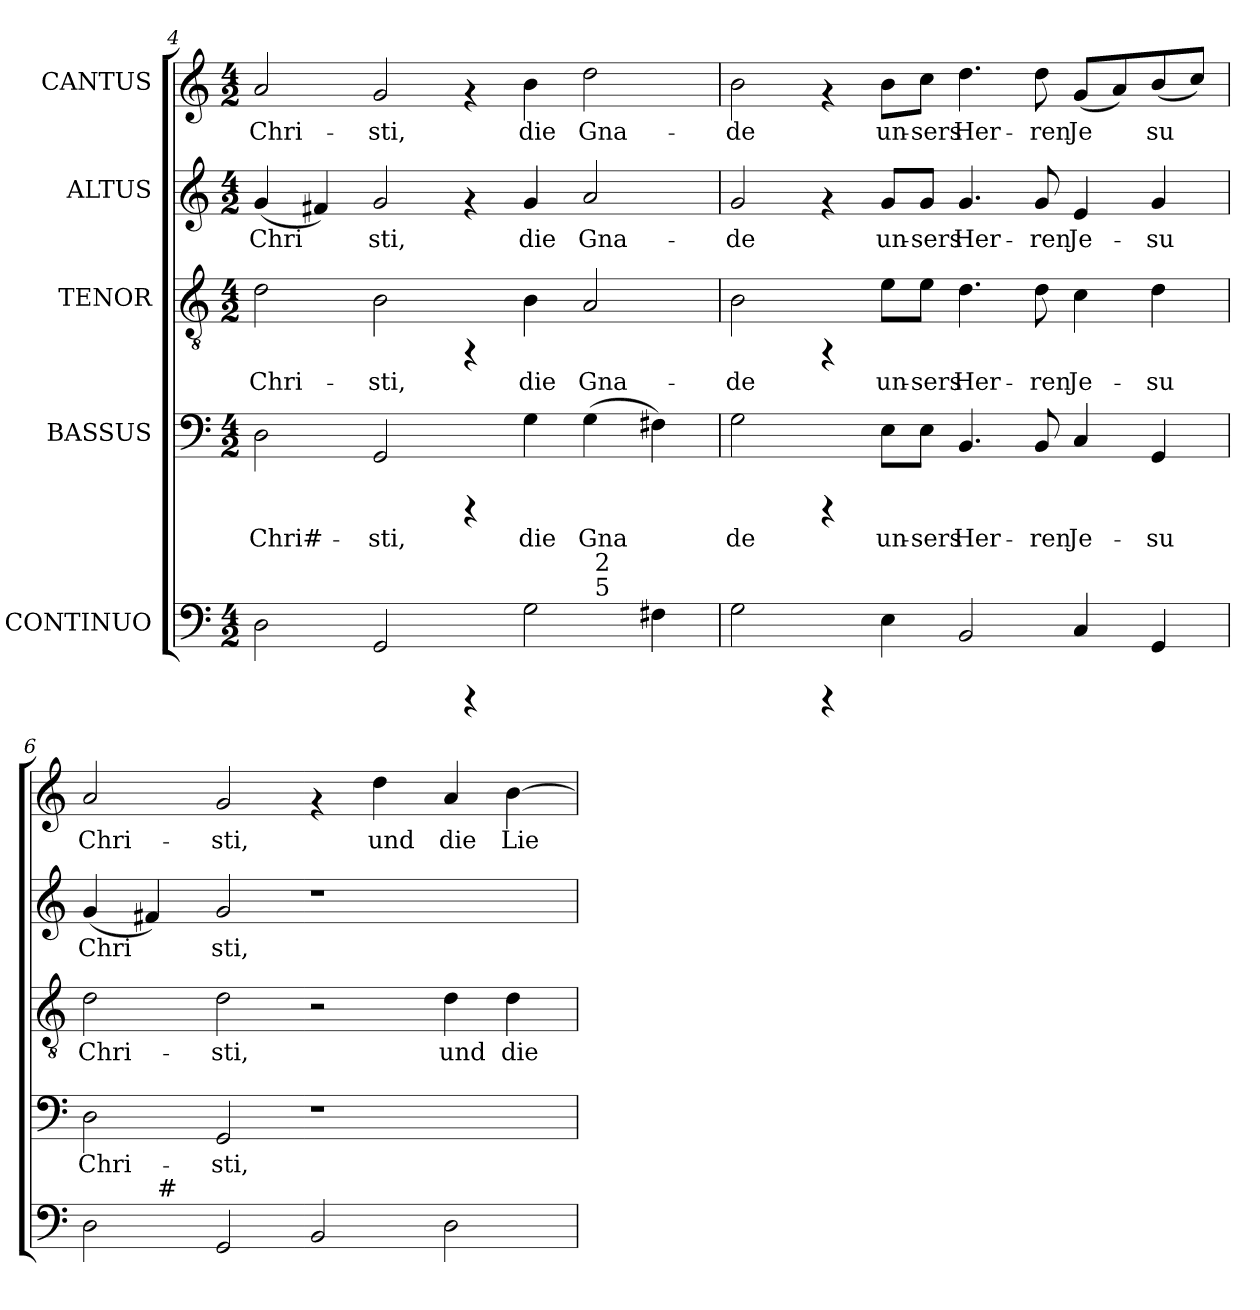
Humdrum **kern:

**kern	**kern	**text	**kern	**text	**kern	**text	**kern	**text
*part5	*part4	*part4	*part3	*part3	*part2	*part2	*part1	*part1
*staff5	*staff4	*staff4	*staff3	*staff3	*staff2	*staff2	*staff1	*staff1
*I"CONTINUO	*I"BASSUS	*	*I"TENOR	*	*I"ALTUS	*	*I"CANTUS	*
*clefF4	*clefF4	*	*clefGv2	*	*clefG2	*	*clefG2	*
*k[]	*k[]	*	*k[]	*	*k[]	*	*k[]	*
*C:	*C:	*	*C:	*	*C:	*	*C:	*
*M4/2	*M4/2	*	*M4/2	*	*M4/2	*	*M4/2	*
=4	=4	=4	=4	=4	=4	=4	=4	=4
!	!	!LO:LY:b:cj	!	!LO:LY:b:cj	!	!LO:LY:b:cj	!	!LO:LY:b:cj
*^	*	*	*	*	*	*	*	*
2D>\	1ryy	2D\	Chri#-	2d\	Chri-	(<4g/	Chri-	2a/	Chri-
!	!	!	!	!	!	!	!LO:LY:b:cj	!	!
.	.	.	.	.	.	4f#X/)	--	.	.
!	!	!	!LO:LY:b:cj	!	!LO:LY:b:cj	!	!LO:LY:b:cj	!	!LO:LY:b:cj
2GG/	.	2GG/	-sti,	2B\	-sti,	2g/	-sti,	2g/	-sti,
4rCCC	2ryy	4rCCC	.	4rFF	.	4rf	.	4rf	.
!	!	!	!LO:LY:b:cj	!	!LO:LY:b:cj	!	!LO:LY:b:cj	!	!LO:LY:b:cj
2G\	.	4G\	die	4B\	die	4g/	die	4b\	die
!	!	!	!LO:LY:b:cj	!	!LO:LY:b:cj	!	!LO:LY:b:cj	!	!LO:LY:b:cj
.	64ryy	(>4G\	Gna-	2A/	Gna-	2a/	Gna-	2dd\	Gna-
!	!LO:TX:a:t=5	!	!	!	!	!	!	!	!
!	!LO:TX:a:t=2	!	!	!	!	!	!	!	!
.	4ryy	.	.	.	.	.	.	.	.
!	!	!	!LO:LY:b:cj	!	!	!	!	!	!
4F#X\	.	4F#X\)	--	.	.	.	.	.	.
.	8...ryy	.	.	.	.	.	.	.	.
!!LO:LB:g=z
=5	=5	=5	=5	=5	=5	=5	=5	=5	=5
!	!	!	!LO:LY:b:cj	!	!LO:LY:b:cj	!	!LO:LY:b:cj	!	!LO:LY:b:cj
*v	*v	*	*	*	*	*	*	*	*
2G\	2G\	-de	2B\	-de	2g/	-de	2b\	-de
4rCCC	4rCCC	.	4rFF	.	4rf	.	4rf	.
!	!	!LO:LY:b:cj	!	!LO:LY:b:cj	!	!LO:LY:b:cj	!	!LO:LY:b:cj
4E\	8E\L	un-	8e\L	un-	8g/L	un-	8b\L	un-
!	!	!LO:LY:b:cj	!	!LO:LY:b:cj	!	!LO:LY:b:cj	!	!LO:LY:b:cj
.	8E\J	-sers	8e\J	-sers	8g/J	-sers	8cc\J	-sers
!	!	!LO:LY:b:cj	!	!LO:LY:b:cj	!	!LO:LY:b:cj	!	!LO:LY:b:cj
2BB/	4.BB/	Her-	4.d\	Her-	4.g/	Her-	4.dd\	Her-
!	!	!LO:LY:b:cj	!	!LO:LY:b:cj	!	!LO:LY:b:cj	!	!LO:LY:b:cj
.	8BB/	-ren	8d\	-ren	8g/	-ren	8dd\	-ren
!	!	!LO:LY:b:cj	!	!LO:LY:b:cj	!	!LO:LY:b:cj	!	!LO:LY:b:cj
4C/	4C/	Je-	4c\	Je-	4e/	Je-	(<8g/L	Je-
!	!	!	!	!	!	!	!	!LO:LY:b:cj
.	.	.	.	.	.	.	8a/)	--
!	!	!LO:LY:b:cj	!	!LO:LY:b:cj	!	!LO:LY:b:cj	!	!LO:LY:b:cj
4GG/	4GG/	-su	4d\	-su	4g/	-su	(<8b/	-su
!	!	!	!	!	!	!	!	!LO:LY:b:cj
.	.	.	.	.	.	.	8cc/J)	.
=6	=6	=6	=6	=6	=6	=6	=6	=6
!	!	!LO:LY:b:cj	!	!LO:LY:b:cj	!	!LO:LY:b:cj	!	!LO:LY:b:cj
*^	*	*	*	*	*	*	*	*
2D>\	4ryy	2D<\	Chri-	2d\	Chri-	(<4g/	Chri-	2a/	Chri-
!	!	!	!	!	!	!	!LO:LY:b:cj	!	!
.	64ryy	.	.	.	.	4f#X/)	--	.	.
!	!LO:TX:a:t=#	!	!	!	!	!	!	!	!
.	1ryy	.	.	.	.	.	.	.	.
!	!	!	!LO:LY:b:cj	!	!LO:LY:b:cj	!	!LO:LY:b:cj	!	!LO:LY:b:cj
2GG/	.	2GG/	-sti,	2d\	-sti,	2g/	-sti,	2g/	-sti,
2BB/	.	1r	.	2r	.	1r	.	4rf	.
!	!	!	!	!	!	!	!	!	!LO:LY:b:cj
.	.	.	.	.	.	.	.	4dd\	und
.	2ryy	.	.	.	.	.	.	.	.
!	!	!	!	!	!LO:LY:b:cj	!	!	!	!LO:LY:b:cj
2D>\	.	.	.	4d\	und	.	.	4a/	die
!	!	!	!	!	!LO:LY:b:cj	!	!	!	!LO:LY:b:cj
.	.	.	.	4d\	die	.	.	[>4b\	Lie-
.	8...ryy	.	.	.	.	.	.	.	.
*v	*v	*	*	*	*	*	*	*	*
=	=	=	=	=	=	=	=	=
*-	*-	*-	*-	*-	*-	*-	*-	*-
